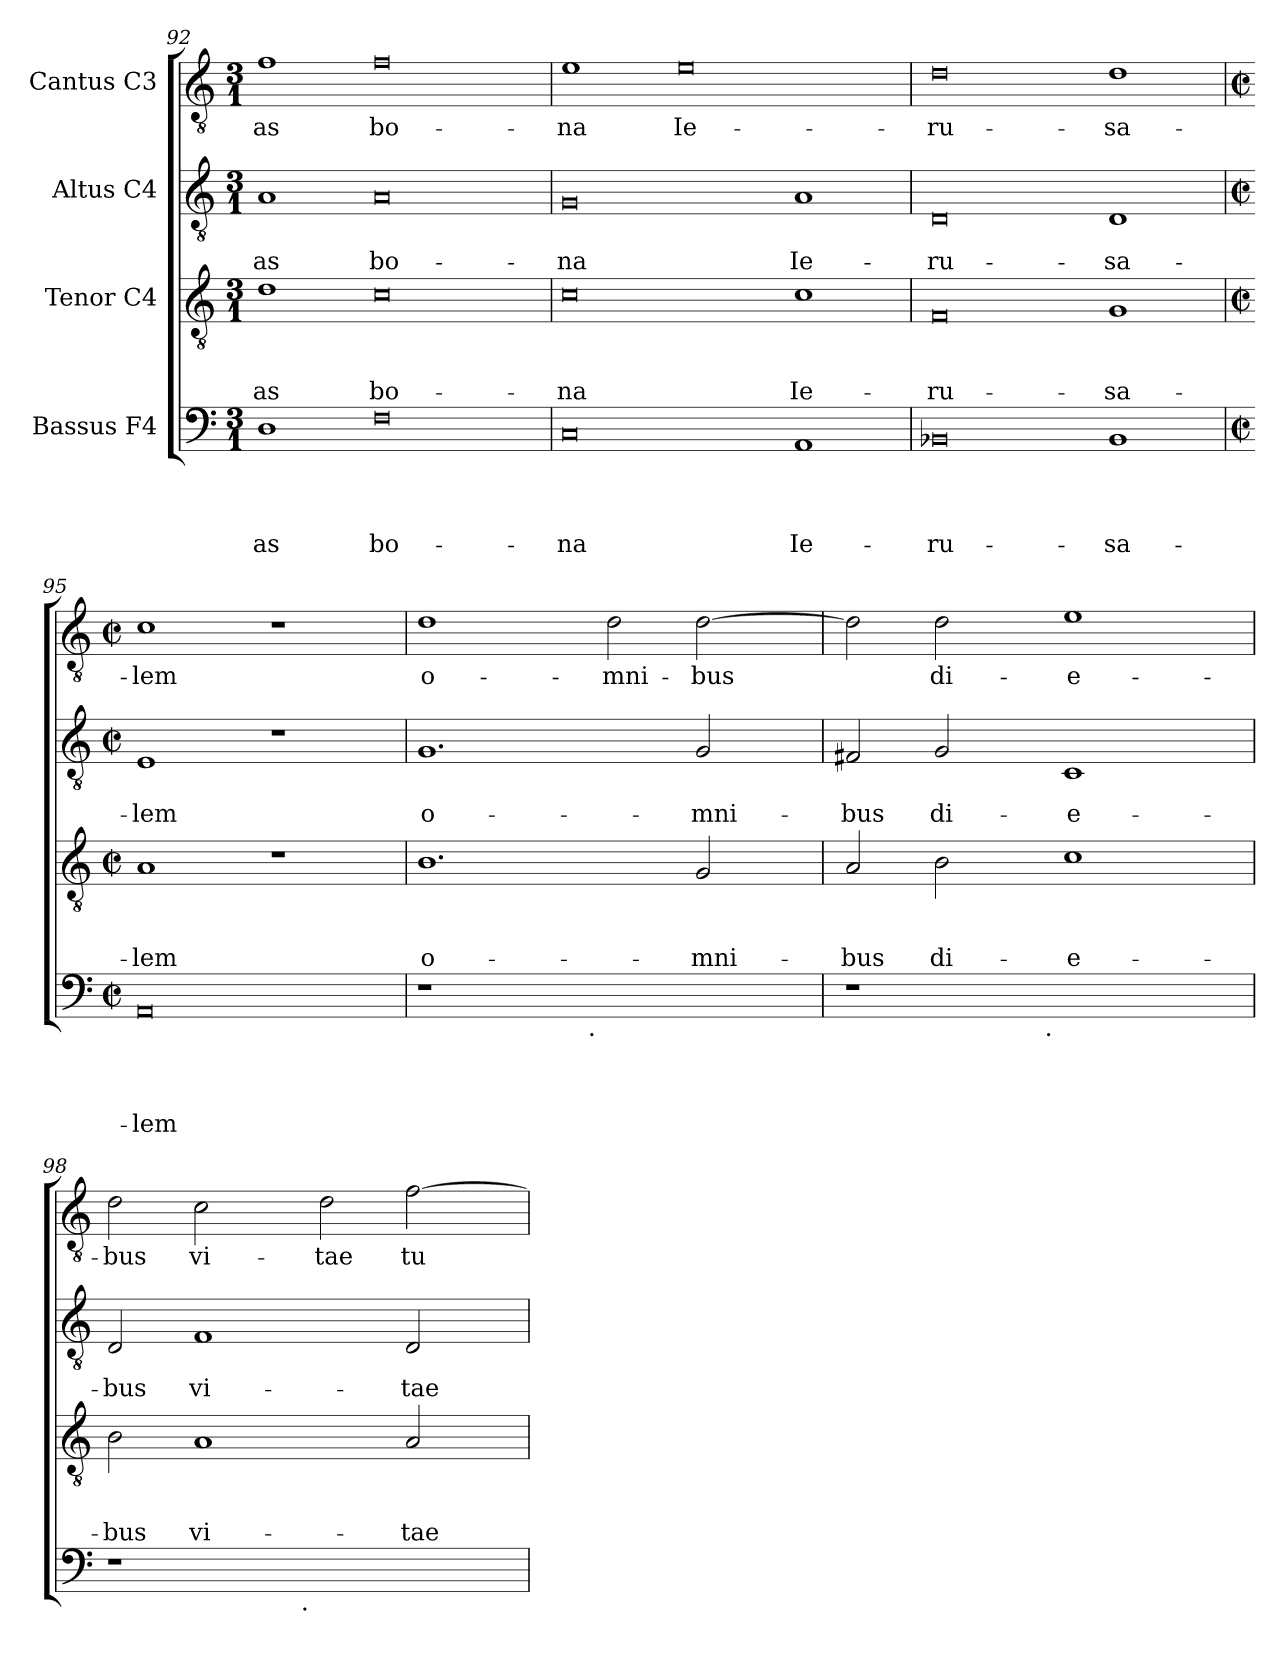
**kern	**text	**text	**text	**text	**kern	**text	**text	**text	**kern	**text	**text	**kern	**text
*part4	*part4	*part4	*part4	*part4	*part3	*part3	*part3	*part3	*part2	*part2	*part2	*part1	*part1
*staff4	*staff4	*staff4	*staff4	*staff4	*staff3	*staff3	*staff3	*staff3	*staff2	*staff2	*staff2	*staff1	*staff1
*I"Bassus F4	*	*	*	*	*I"Tenor C4	*	*	*	*I"Altus C4	*	*	*I"Cantus C3	*
*clefF4	*	*	*	*	*clefGv2	*	*	*	*clefGv2	*	*	*clefGv2	*
*k[]	*	*	*	*	*k[]	*	*	*	*k[]	*	*	*k[]	*
*C:	*	*	*	*	*C:	*	*	*	*C:	*	*	*C:	*
*M3/1	*	*	*	*	*M3/1	*	*	*	*M3/1	*	*	*M3/1	*
=92	=92	=92	=92	=92	=92	=92	=92	=92	=92	=92	=92	=92	=92
!	!	!	!	!LO:LY:b	!	!	!	!LO:LY:b	!	!	!LO:LY:b	!	!LO:LY:b
1D	.	.	.	-as	1d	.	.	-as	1A	.	-as	1f	-as
!	!	!	!	!LO:LY:b	!	!	!	!LO:LY:b	!	!	!LO:LY:b	!	!LO:LY:b
0F	.	.	.	bo-	0c	.	.	bo-	0A	.	bo-	0f	bo-
!!LO:PB:g=z
=93	=93	=93	=93	=93	=93	=93	=93	=93	=93	=93	=93	=93	=93
!	!	!	!	!LO:LY:b	!	!	!	!LO:LY:b	!	!	!LO:LY:b	!	!LO:LY:b
0C	.	.	.	-na	0c	.	.	-na	0G	.	-na	1e	-na
!	!	!	!	!	!	!	!	!	!	!	!	!	!LO:LY:b
.	.	.	.	.	.	.	.	.	.	.	.	0e	Ie-
!	!	!	!	!LO:LY:b	!	!	!	!LO:LY:b	!	!	!LO:LY:b	!	!
1AA	.	.	.	Ie-	1c	.	.	Ie-	1A	.	Ie-	.	.
=94	=94	=94	=94	=94	=94	=94	=94	=94	=94	=94	=94	=94	=94
!	!	!	!	!LO:LY:b	!	!	!	!LO:LY:b	!	!	!LO:LY:b	!	!LO:LY:b
0BB-X	.	.	.	-ru-	0F	.	.	-ru-	0D	.	-ru-	0d	-ru-
!	!	!	!	!LO:LY:b	!	!	!	!LO:LY:b	!	!	!LO:LY:b	!	!LO:LY:b
1BB-	.	.	.	-sa-	1G	.	.	-sa-	1D	.	-sa-	1d	-sa-
=95	=95	=95	=95	=95	=95	=95	=95	=95	=95	=95	=95	=95	=95
*M2/2	*	*	*	*	*M2/2	*	*	*	*M2/2	*	*	*M2/2	*
*met(c|)	*	*	*	*	*met(c|)	*	*	*	*met(c|)	*	*	*met(c|)	*
!	!	!	!	!LO:LY:b	!	!	!	!LO:LY:b	!	!	!LO:LY:b	!	!LO:LY:b
0AA	.	.	.	-lem	1A	.	.	-lem	1E	.	-lem	1c	-lem
.	.	.	.	.	1r	.	.	.	1r	.	.	1r	.
=96	=96	=96	=96	=96	=96	=96	=96	=96	=96	=96	=96	=96	=96
!	!	!	!	!	!	!	!	!LO:LY:b	!	!	!LO:LY:b	!	!LO:LY:b
*^	*	*	*	*	*	*	*	*	*	*	*	*	*
1r	3%2ryy	.	.	.	.	1.B	.	.	o-	1.G	.	o-	1d	o-
.	6..ryy	.	.	.	.	.	.	.	.	.	.	.	.	.
!	!LO:TX:b:t=.	!	!	!	!	!	!	!	!	!	!	!	!	!
.	3%2ryy	.	.	.	.	.	.	.	.	.	.	.	.	.
!	!	!	!	!	!	!	!	!	!	!	!	!	!	!LO:LY:b
1ryy	.	.	.	.	.	.	.	.	.	.	.	.	2d\	-mni-
!	!	!	!	!	!	!	!	!	!LO:LY:b	!	!	!LO:LY:b	!	!LO:LY:b
.	.	.	.	.	.	2G/	.	.	-mni-	2G/	.	-mni-	[>2d\	-bus
.	3ryy	.	.	.	.	.	.	.	.	.	.	.	.	.
.	24ryy	.	.	.	.	.	.	.	.	.	.	.	.	.
=97	=97	=97	=97	=97	=97	=97	=97	=97	=97	=97	=97	=97	=97	=97
!	!	!	!	!	!	!	!	!	!LO:LY:b	!	!	!LO:LY:b	!	!
1r	3%2ryy	.	.	.	.	2A/	.	.	-bus	2F#X/	.	-bus	2d\]	.
!	!	!	!	!	!	!	!	!	!LO:LY:b	!	!	!LO:LY:b	!	!LO:LY:b
.	.	.	.	.	.	2B\	.	.	di-	2G/	.	di-	2d\	di-
.	6..ryy	.	.	.	.	.	.	.	.	.	.	.	.	.
!	!LO:TX:b:t=.	!	!	!	!	!	!	!	!	!	!	!	!	!
.	3%2ryy	.	.	.	.	.	.	.	.	.	.	.	.	.
!	!	!	!	!	!	!	!	!	!LO:LY:b	!	!	!LO:LY:b	!	!LO:LY:b
1ryy	.	.	.	.	.	1c	.	.	-e-	1C	.	-e-	1e	-e-
.	3ryy	.	.	.	.	.	.	.	.	.	.	.	.	.
.	24ryy	.	.	.	.	.	.	.	.	.	.	.	.	.
=98	=98	=98	=98	=98	=98	=98	=98	=98	=98	=98	=98	=98	=98	=98
!	!	!	!	!	!	!	!	!	!LO:LY:b	!	!	!LO:LY:b	!	!LO:LY:b
1r	3%2ryy	.	.	.	.	2B\	.	.	-bus	2D/	.	-bus	2d\	-bus
!	!	!	!	!	!	!	!	!	!LO:LY:b	!	!	!LO:LY:b	!	!LO:LY:b
.	.	.	.	.	.	1A	.	.	vi-	1F	.	vi-	2c\	vi-
.	6..ryy	.	.	.	.	.	.	.	.	.	.	.	.	.
!	!LO:TX:b:t=.	!	!	!	!	!	!	!	!	!	!	!	!	!
.	3%2ryy	.	.	.	.	.	.	.	.	.	.	.	.	.
!	!	!	!	!	!	!	!	!	!	!	!	!	!	!LO:LY:b
1ryy	.	.	.	.	.	.	.	.	.	.	.	.	2d\	-tae
!	!	!	!	!	!	!	!	!	!LO:LY:b	!	!	!LO:LY:b	!	!LO:LY:b
.	.	.	.	.	.	2A/	.	.	-tae	2D/	.	-tae	[>2f\	tu-
.	3ryy	.	.	.	.	.	.	.	.	.	.	.	.	.
.	24ryy	.	.	.	.	.	.	.	.	.	.	.	.	.
*v	*v	*	*	*	*	*	*	*	*	*	*	*	*	*
=	=	=	=	=	=	=	=	=	=	=	=	=	=
*-	*-	*-	*-	*-	*-	*-	*-	*-	*-	*-	*-	*-	*-
